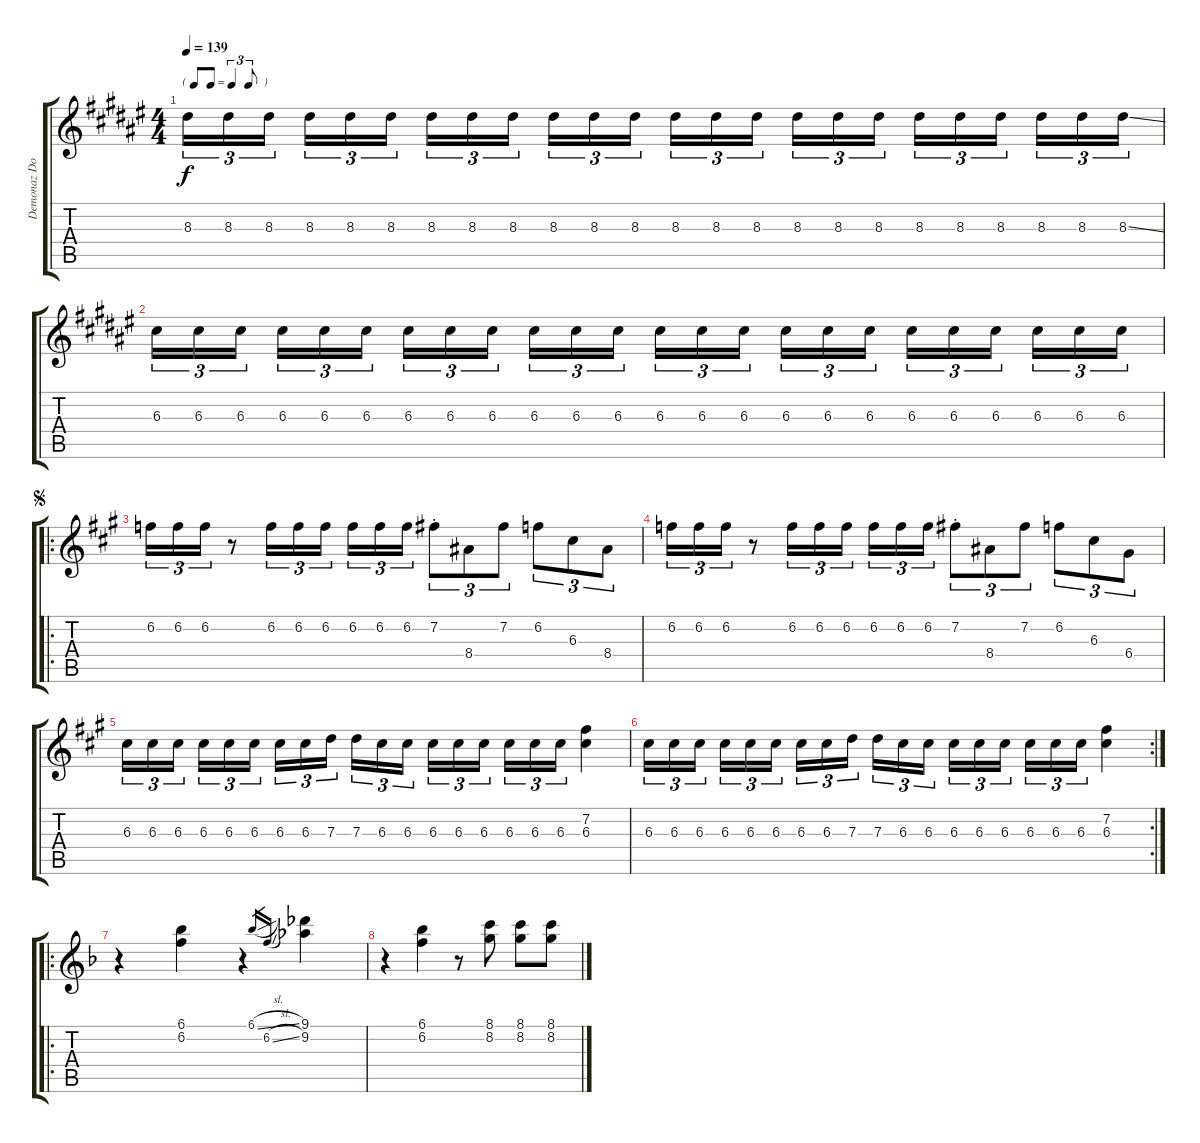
\track ("Demonaz Doom Occulta" "Demonaz Do") {instrument overdrivenguitar}
\staff {score tabs}
\tuning (E4 B3 G3 D3 A2 E2) {hide}
\ts (4 4)
\tf triplet8th
\tempo 139
\clef g2
\ks f#
8.3.16{tu (3 2) dy f} 8.3.16{tu (3 2)} 8.3.16{tu (3 2) beam splitsecondary} 8.3.16{tu (3 2)} 8.3.16{tu (3 2)} 8.3.16{tu (3 2)} 8.3.16{tu (3 2)} 8.3.16{tu (3 2)} 8.3.16{tu (3 2) beam splitsecondary} 8.3.16{tu (3 2)} 8.3.16{tu (3 2)} 8.3.16{tu (3 2)} 8.3.16{tu (3 2)} 8.3.16{tu (3 2)} 8.3.16{tu (3 2) beam splitsecondary} 8.3.16{tu (3 2)} 8.3.16{tu (3 2)} 8.3.16{tu (3 2)} 8.3.16{tu (3 2)} 8.3.16{tu (3 2)} 8.3.16{tu (3 2) beam splitsecondary} 8.3.16{tu (3 2)} 8.3.16{tu (3 2)} 8.3{ss}.16{tu (3 2)} |
\ks d#minor
6.3.16{tu (3 2)} 6.3.16{tu (3 2)} 6.3.16{tu (3 2) beam splitsecondary} 6.3.16{tu (3 2)} 6.3.16{tu (3 2)} 6.3.16{tu (3 2)} 6.3.16{tu (3 2)} 6.3.16{tu (3 2)} 6.3.16{tu (3 2) beam splitsecondary} 6.3.16{tu (3 2)} 6.3.16{tu (3 2)} 6.3.16{tu (3 2)} 6.3.16{tu (3 2)} 6.3.16{tu (3 2)} 6.3.16{tu (3 2) beam splitsecondary} 6.3.16{tu (3 2)} 6.3.16{tu (3 2)} 6.3.16{tu (3 2)} 6.3.16{tu (3 2)} 6.3.16{tu (3 2)} 6.3.16{tu (3 2) beam splitsecondary} 6.3.16{tu (3 2)} 6.3.16{tu (3 2)} 6.3.16{tu (3 2)} |
\ro
\jump segno
\ks a
6.2.16{tu (3 2)} 6.2.16{tu (3 2)} 6.2.16{tu (3 2)} r.8 6.2.16{tu (3 2)} 6.2.16{tu (3 2)} 6.2.16{tu (3 2) beam splitsecondary} 6.2.16{tu (3 2)} 6.2.16{tu (3 2)} 6.2.16{tu (3 2)} 7.2{st}.8{tu (3 2)} 8.4.8{tu (3 2)} 7.2.8{tu (3 2)} 6.2.8{tu (3 2)} 6.3.8{tu (3 2)} 8.4.8{tu (3 2)} |
6.2.16{tu (3 2)} 6.2.16{tu (3 2)} 6.2.16{tu (3 2)} r.8 6.2.16{tu (3 2)} 6.2.16{tu (3 2)} 6.2.16{tu (3 2) beam splitsecondary} 6.2.16{tu (3 2)} 6.2.16{tu (3 2)} 6.2.16{tu (3 2)} 7.2{st}.8{tu (3 2)} 8.4.8{tu (3 2)} 7.2.8{tu (3 2)} 6.2.8{tu (3 2)} 6.3.8{tu (3 2)} 6.4.8{tu (3 2)} |
6.3.16{tu (3 2)} 6.3.16{tu (3 2)} 6.3.16{tu (3 2) beam splitsecondary} 6.3.16{tu (3 2)} 6.3.16{tu (3 2)} 6.3.16{tu (3 2)} 6.3.16{tu (3 2)} 6.3.16{tu (3 2)} 7.3.16{tu (3 2) beam splitsecondary} 7.3.16{tu (3 2)} 6.3.16{tu (3 2)} 6.3.16{tu (3 2)} 6.3.16{tu (3 2)} 6.3.16{tu (3 2)} 6.3.16{tu (3 2) beam splitsecondary} 6.3.16{tu (3 2)} 6.3.16{tu (3 2)} 6.3.16{tu (3 2)} (7.2 6.3).4 |
\rc 2
6.3.16{tu (3 2)} 6.3.16{tu (3 2)} 6.3.16{tu (3 2) beam splitsecondary} 6.3.16{tu (3 2)} 6.3.16{tu (3 2)} 6.3.16{tu (3 2)} 6.3.16{tu (3 2)} 6.3.16{tu (3 2)} 7.3.16{tu (3 2) beam splitsecondary} 7.3.16{tu (3 2)} 6.3.16{tu (3 2)} 6.3.16{tu (3 2)} 6.3.16{tu (3 2)} 6.3.16{tu (3 2)} 6.3.16{tu (3 2) beam splitsecondary} 6.3.16{tu (3 2)} 6.3.16{tu (3 2)} 6.3.16{tu (3 2)} (7.2 6.3).4 |
\ro
\ks f
r.4 (6.1 6.2).4 r.4 6.1{sl}.16{gr} 6.2{sl}.16{gr} (9.1 9.2).4 |
r.4 (6.1 6.2).4 r.8 (8.1 8.2).8 (8.1 8.2).8 (8.1 8.2).8
